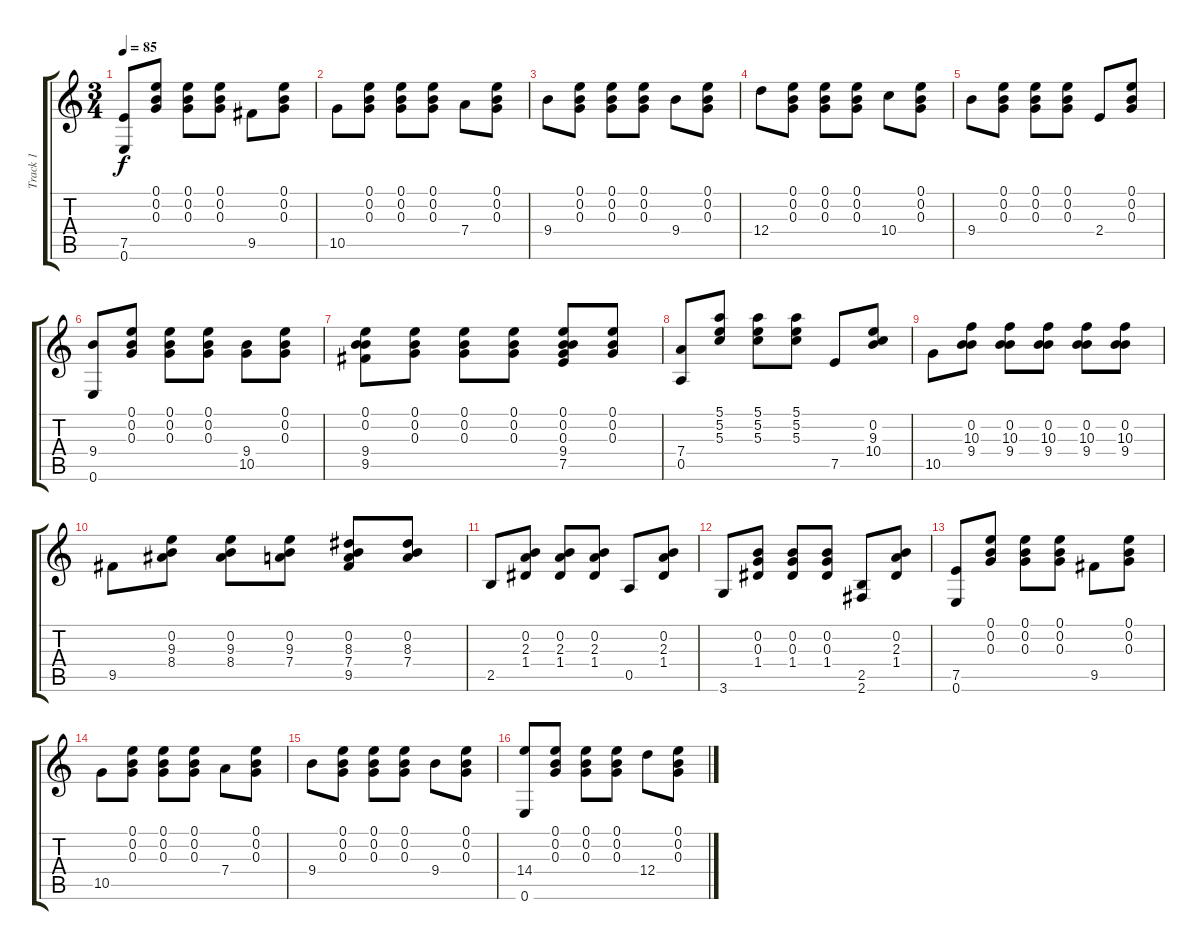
\track ("Track 1" "Track 1") {instrument acousticguitarnylon}
\staff {score tabs}
\tuning (E4 B3 G3 D3 A2 E2) {hide}
\ts (3 4)
\tempo 85
\clef g2
\ks c
(7.5 0.6).8{dy f} (0.1 0.2 0.3).8 (0.1 0.2 0.3).8 (0.1 0.2 0.3).8 9.5.8 (0.1 0.2 0.3).8 |
10.5.8 (0.1 0.2 0.3).8 (0.1 0.2 0.3).8 (0.1 0.2 0.3).8 7.4.8 (0.1 0.2 0.3).8 |
9.4.8 (0.1 0.2 0.3).8 (0.1 0.2 0.3).8 (0.1 0.2 0.3).8 9.4.8 (0.1 0.2 0.3).8 |
12.4.8 (0.1 0.2 0.3).8 (0.1 0.2 0.3).8 (0.1 0.2 0.3).8 10.4.8 (0.1 0.2 0.3).8 |
9.4.8 (0.1 0.2 0.3).8 (0.1 0.2 0.3).8 (0.1 0.2 0.3).8 2.4.8 (0.1 0.2 0.3).8 |
(9.4 0.6).8 (0.1 0.2 0.3).8 (0.1 0.2 0.3).8 (0.1 0.2 0.3).8 (9.4 10.5).8 (0.1 0.2 0.3).8 |
(0.1 0.2 9.4 9.5).8 (0.1 0.2 0.3).8 (0.1 0.2 0.3).8 (0.1 0.2 0.3).8 (0.1 0.2 0.3 9.4 7.5).8 (0.1 0.2 0.3).8 |
(7.4 0.5).8 (5.1 5.2 5.3).8 (5.1 5.2 5.3).8 (5.1 5.2 5.3).8 7.5.8 (0.2 9.3 10.4).8 |
10.5.8 (0.2 10.3 9.4).8 (0.2 10.3 9.4).8 (0.2 10.3 9.4).8 (0.2 10.3 9.4).8 (0.2 10.3 9.4).8 |
9.5.8 (0.2 9.3 8.4).8 (0.2 9.3 8.4).8 (0.2 9.3 7.4).8 (0.2 8.3 7.4 9.5).8 (0.2 8.3 7.4).8 |
2.5.8 (0.2 2.3 1.4).8 (0.2 2.3 1.4).8 (0.2 2.3 1.4).8 0.5.8 (0.2 2.3 1.4).8 |
3.6.8 (0.2 0.3 1.4).8 (0.2 0.3 1.4).8 (0.2 0.3 1.4).8 (2.5 2.6).8 (0.2 2.3 1.4).8 |
(7.5 0.6).8 (0.1 0.2 0.3).8 (0.1 0.2 0.3).8 (0.1 0.2 0.3).8 9.5.8 (0.1 0.2 0.3).8 |
10.5.8 (0.1 0.2 0.3).8 (0.1 0.2 0.3).8 (0.1 0.2 0.3).8 7.4.8 (0.1 0.2 0.3).8 |
9.4.8 (0.1 0.2 0.3).8 (0.1 0.2 0.3).8 (0.1 0.2 0.3).8 9.4.8 (0.1 0.2 0.3).8 |
(14.4 0.6).8 (0.1 0.2 0.3).8 (0.1 0.2 0.3).8 (0.1 0.2 0.3).8 12.4.8 (0.1 0.2 0.3).8
